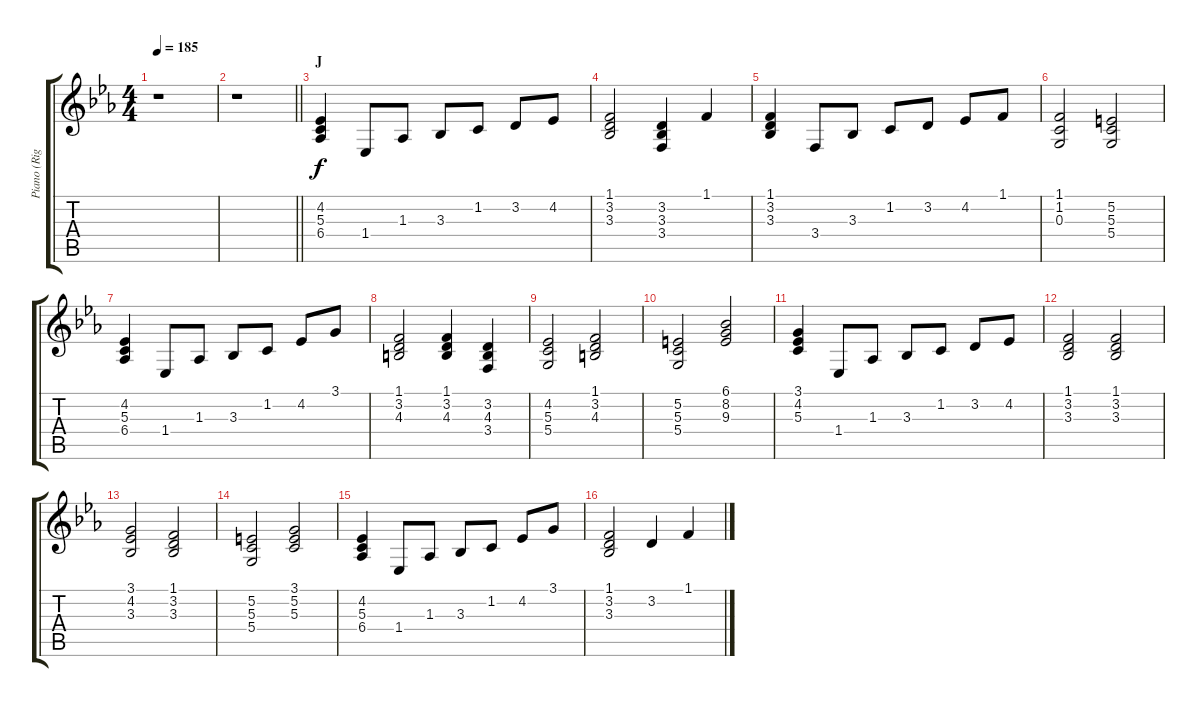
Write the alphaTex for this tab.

\track ("Piano (Right Hand)" "Piano (Rig") {instrument acousticgrandpiano}
\staff {score tabs}
\tuning (E4 B3 G3 D3 A2 E2) {hide}
\ts (4 4)
\tempo 185
\clef g2
\ks eb
r.1{dy f} |
\barLineRight lightlight
r.1 |
\section ("" "J")
(4.2 5.3 6.4).4 1.4.8 1.3.8 3.3.8 1.2.8 3.2.8 4.2.8 |
(1.1 3.2 3.3).2 (3.2 3.3 3.4).4 1.1.4 |
(1.1 3.2 3.3).4 3.4.8 3.3.8 1.2.8 3.2.8 4.2.8 1.1.8 |
(1.1 1.2 0.3).2 (5.2 5.3 5.4).2 |
(4.2 5.3 6.4).4 1.4.8 1.3.8 3.3.8 1.2.8 4.2.8 3.1.8 |
(1.1 3.2 4.3).2 (1.1 3.2 4.3).4 (3.2 4.3 3.4).4 |
(4.2 5.3 5.4).2 (1.1 3.2 4.3).2 |
(5.2 5.3 5.4).2 (6.1 8.2 9.3).2 |
(3.1 4.2 5.3).4 1.4.8 1.3.8 3.3.8 1.2.8 3.2.8 4.2.8 |
(1.1 3.2 3.3).2 (1.1 3.2 3.3).2 |
(3.1 4.2 3.3).2 (1.1 3.2 3.3).2 |
(5.2 5.3 5.4).2 (3.1 5.2 5.3).2 |
(4.2 5.3 6.4).4 1.4.8 1.3.8 3.3.8 1.2.8 4.2.8 3.1.8 |
(1.1 3.2 3.3).2 3.2.4 1.1.4
